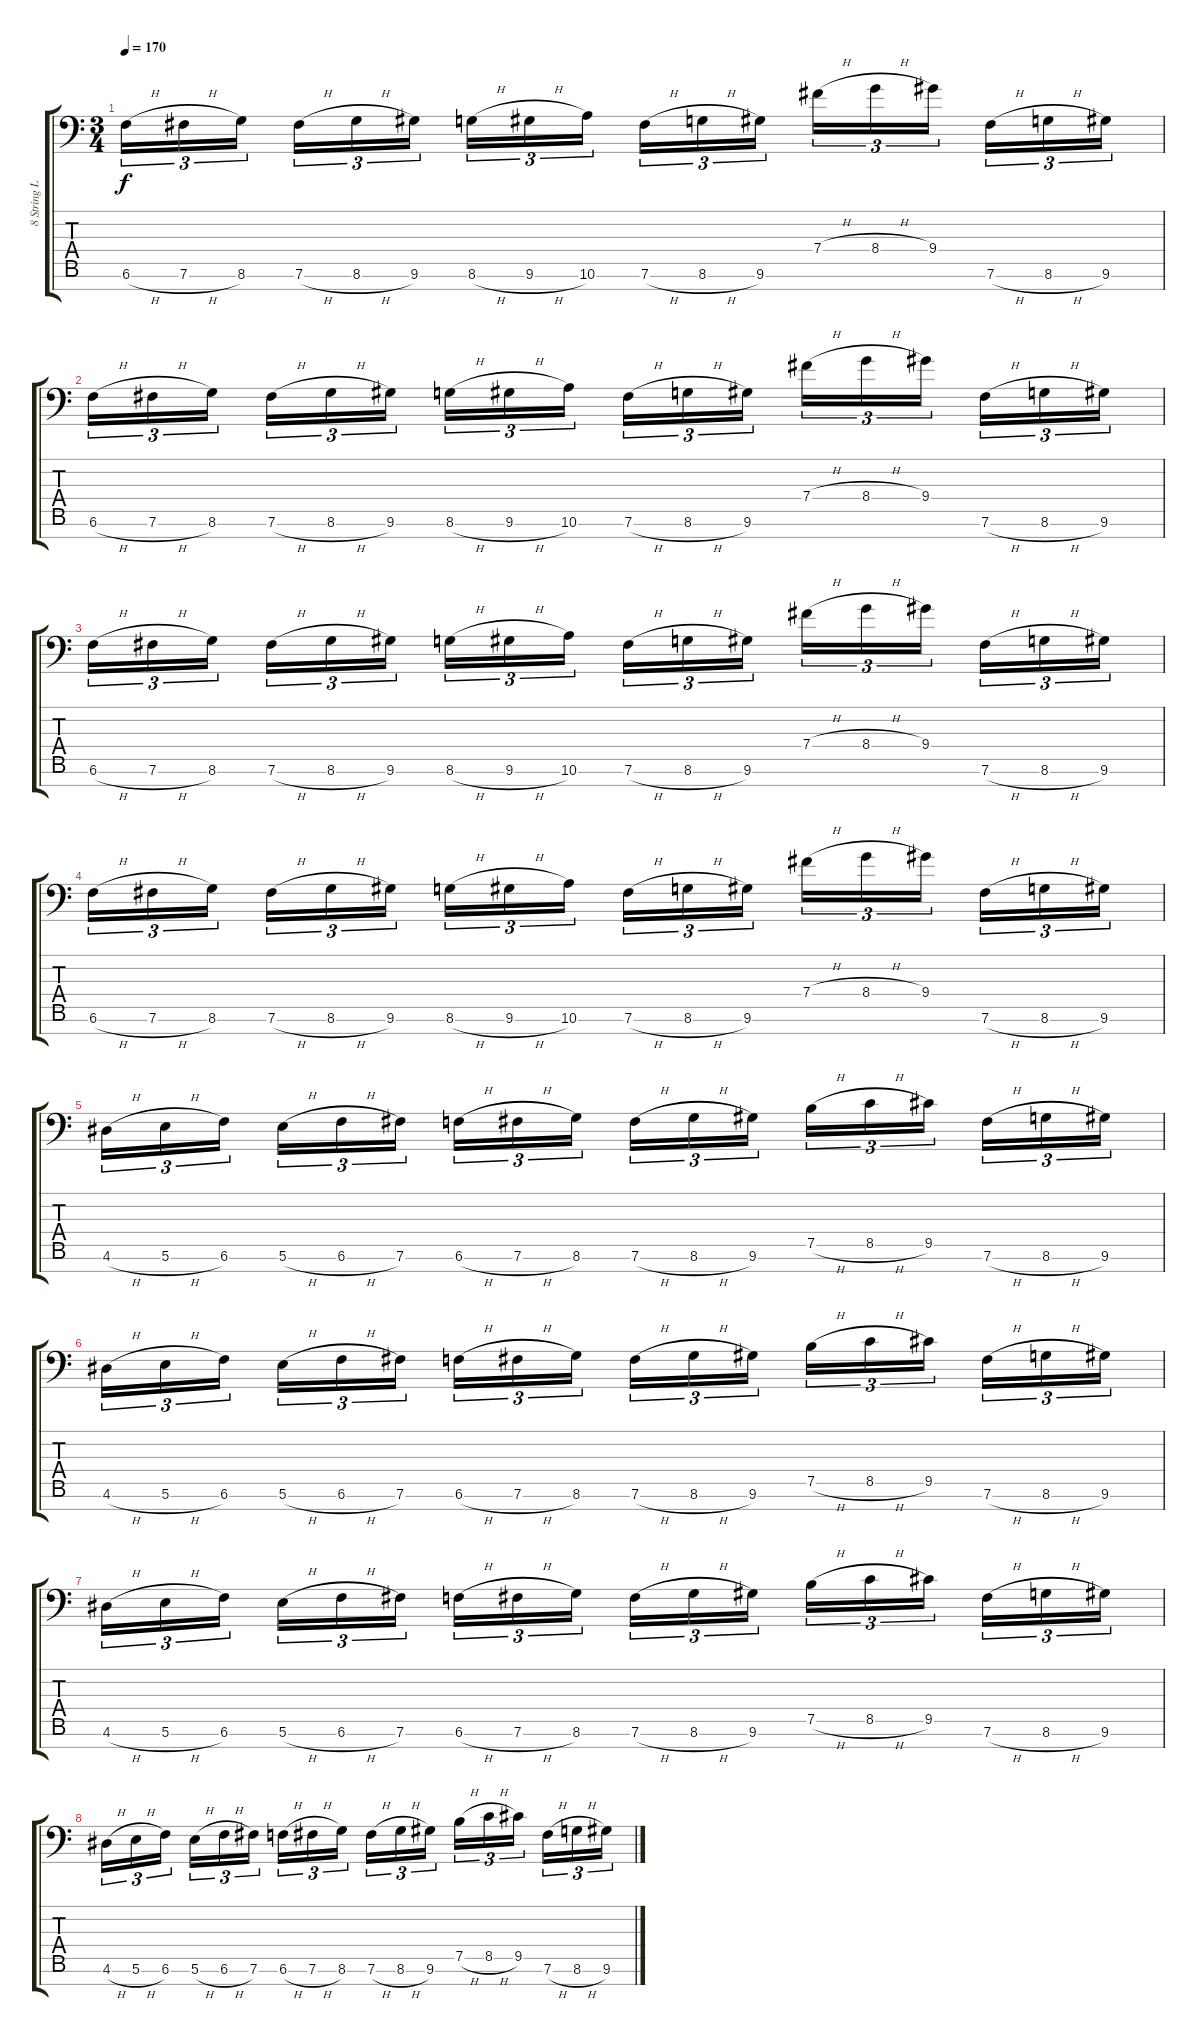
\track ("8 String Left" "8 String L") {instrument distortionguitar}
\staff {score tabs}
\tuning (B3 Gb3 E3 B2 E2 B1 E1) {hide}
\ts (3 4)
\tempo 170
\clef f4
\ks c
6.6{h}.16{tu (3 2) dy f} 7.6{h}.16{tu (3 2) beam merge} 8.6.16{tu (3 2) beam splitsecondary} 7.6{h}.16{tu (3 2) beam merge} 8.6{h}.16{tu (3 2) beam merge} 9.6.16{tu (3 2)} 8.6{h}.16{tu (3 2)} 9.6{h}.16{tu (3 2) beam merge} 10.6.16{tu (3 2) beam splitsecondary} 7.6{h}.16{tu (3 2)} 8.6{h}.16{tu (3 2)} 9.6.16{tu (3 2)} 7.4{h}.16{tu (3 2)} 8.4{h}.16{tu (3 2) beam merge} 9.4.16{tu (3 2) beam splitsecondary} 7.6{h}.16{tu (3 2)} 8.6{h}.16{tu (3 2) beam merge} 9.6.16{tu (3 2)} |
6.6{h}.16{tu (3 2)} 7.6{h}.16{tu (3 2) beam merge} 8.6.16{tu (3 2) beam splitsecondary} 7.6{h}.16{tu (3 2) beam merge} 8.6{h}.16{tu (3 2) beam merge} 9.6.16{tu (3 2)} 8.6{h}.16{tu (3 2)} 9.6{h}.16{tu (3 2) beam merge} 10.6.16{tu (3 2) beam splitsecondary} 7.6{h}.16{tu (3 2)} 8.6{h}.16{tu (3 2)} 9.6.16{tu (3 2)} 7.4{h}.16{tu (3 2)} 8.4{h}.16{tu (3 2) beam merge} 9.4.16{tu (3 2) beam splitsecondary} 7.6{h}.16{tu (3 2)} 8.6{h}.16{tu (3 2) beam merge} 9.6.16{tu (3 2)} |
6.6{h}.16{tu (3 2)} 7.6{h}.16{tu (3 2) beam merge} 8.6.16{tu (3 2) beam splitsecondary} 7.6{h}.16{tu (3 2) beam merge} 8.6{h}.16{tu (3 2) beam merge} 9.6.16{tu (3 2)} 8.6{h}.16{tu (3 2)} 9.6{h}.16{tu (3 2) beam merge} 10.6.16{tu (3 2) beam splitsecondary} 7.6{h}.16{tu (3 2)} 8.6{h}.16{tu (3 2)} 9.6.16{tu (3 2)} 7.4{h}.16{tu (3 2)} 8.4{h}.16{tu (3 2) beam merge} 9.4.16{tu (3 2) beam splitsecondary} 7.6{h}.16{tu (3 2)} 8.6{h}.16{tu (3 2) beam merge} 9.6.16{tu (3 2)} |
6.6{h}.16{tu (3 2)} 7.6{h}.16{tu (3 2) beam merge} 8.6.16{tu (3 2) beam splitsecondary} 7.6{h}.16{tu (3 2) beam merge} 8.6{h}.16{tu (3 2) beam merge} 9.6.16{tu (3 2)} 8.6{h}.16{tu (3 2)} 9.6{h}.16{tu (3 2) beam merge} 10.6.16{tu (3 2) beam splitsecondary} 7.6{h}.16{tu (3 2)} 8.6{h}.16{tu (3 2)} 9.6.16{tu (3 2)} 7.4{h}.16{tu (3 2)} 8.4{h}.16{tu (3 2) beam merge} 9.4.16{tu (3 2) beam splitsecondary} 7.6{h}.16{tu (3 2)} 8.6{h}.16{tu (3 2) beam merge} 9.6.16{tu (3 2)} |
4.6{h}.16{tu (3 2)} 5.6{h}.16{tu (3 2) beam merge} 6.6.16{tu (3 2) beam splitsecondary} 5.6{h}.16{tu (3 2) beam merge} 6.6{h}.16{tu (3 2) beam merge} 7.6.16{tu (3 2)} 6.6{h}.16{tu (3 2)} 7.6{h}.16{tu (3 2) beam merge} 8.6.16{tu (3 2) beam splitsecondary} 7.6{h}.16{tu (3 2)} 8.6{h}.16{tu (3 2)} 9.6.16{tu (3 2)} 7.5{h}.16{tu (3 2)} 8.5{h}.16{tu (3 2) beam merge} 9.5.16{tu (3 2) beam splitsecondary} 7.6{h}.16{tu (3 2)} 8.6{h}.16{tu (3 2) beam merge} 9.6.16{tu (3 2)} |
4.6{h}.16{tu (3 2)} 5.6{h}.16{tu (3 2) beam merge} 6.6.16{tu (3 2) beam splitsecondary} 5.6{h}.16{tu (3 2) beam merge} 6.6{h}.16{tu (3 2) beam merge} 7.6.16{tu (3 2)} 6.6{h}.16{tu (3 2)} 7.6{h}.16{tu (3 2) beam merge} 8.6.16{tu (3 2) beam splitsecondary} 7.6{h}.16{tu (3 2)} 8.6{h}.16{tu (3 2)} 9.6.16{tu (3 2)} 7.5{h}.16{tu (3 2)} 8.5{h}.16{tu (3 2) beam merge} 9.5.16{tu (3 2) beam splitsecondary} 7.6{h}.16{tu (3 2)} 8.6{h}.16{tu (3 2) beam merge} 9.6.16{tu (3 2)} |
4.6{h}.16{tu (3 2)} 5.6{h}.16{tu (3 2) beam merge} 6.6.16{tu (3 2) beam splitsecondary} 5.6{h}.16{tu (3 2) beam merge} 6.6{h}.16{tu (3 2) beam merge} 7.6.16{tu (3 2)} 6.6{h}.16{tu (3 2)} 7.6{h}.16{tu (3 2) beam merge} 8.6.16{tu (3 2) beam splitsecondary} 7.6{h}.16{tu (3 2)} 8.6{h}.16{tu (3 2)} 9.6.16{tu (3 2)} 7.5{h}.16{tu (3 2)} 8.5{h}.16{tu (3 2) beam merge} 9.5.16{tu (3 2) beam splitsecondary} 7.6{h}.16{tu (3 2)} 8.6{h}.16{tu (3 2) beam merge} 9.6.16{tu (3 2)} |
4.6{h}.16{tu (3 2)} 5.6{h}.16{tu (3 2) beam merge} 6.6.16{tu (3 2) beam splitsecondary} 5.6{h}.16{tu (3 2) beam merge} 6.6{h}.16{tu (3 2) beam merge} 7.6.16{tu (3 2)} 6.6{h}.16{tu (3 2)} 7.6{h}.16{tu (3 2) beam merge} 8.6.16{tu (3 2) beam splitsecondary} 7.6{h}.16{tu (3 2)} 8.6{h}.16{tu (3 2)} 9.6.16{tu (3 2)} 7.5{h}.16{tu (3 2)} 8.5{h}.16{tu (3 2) beam merge} 9.5.16{tu (3 2) beam splitsecondary} 7.6{h}.16{tu (3 2)} 8.6{h}.16{tu (3 2) beam merge} 9.6.16{tu (3 2)}
